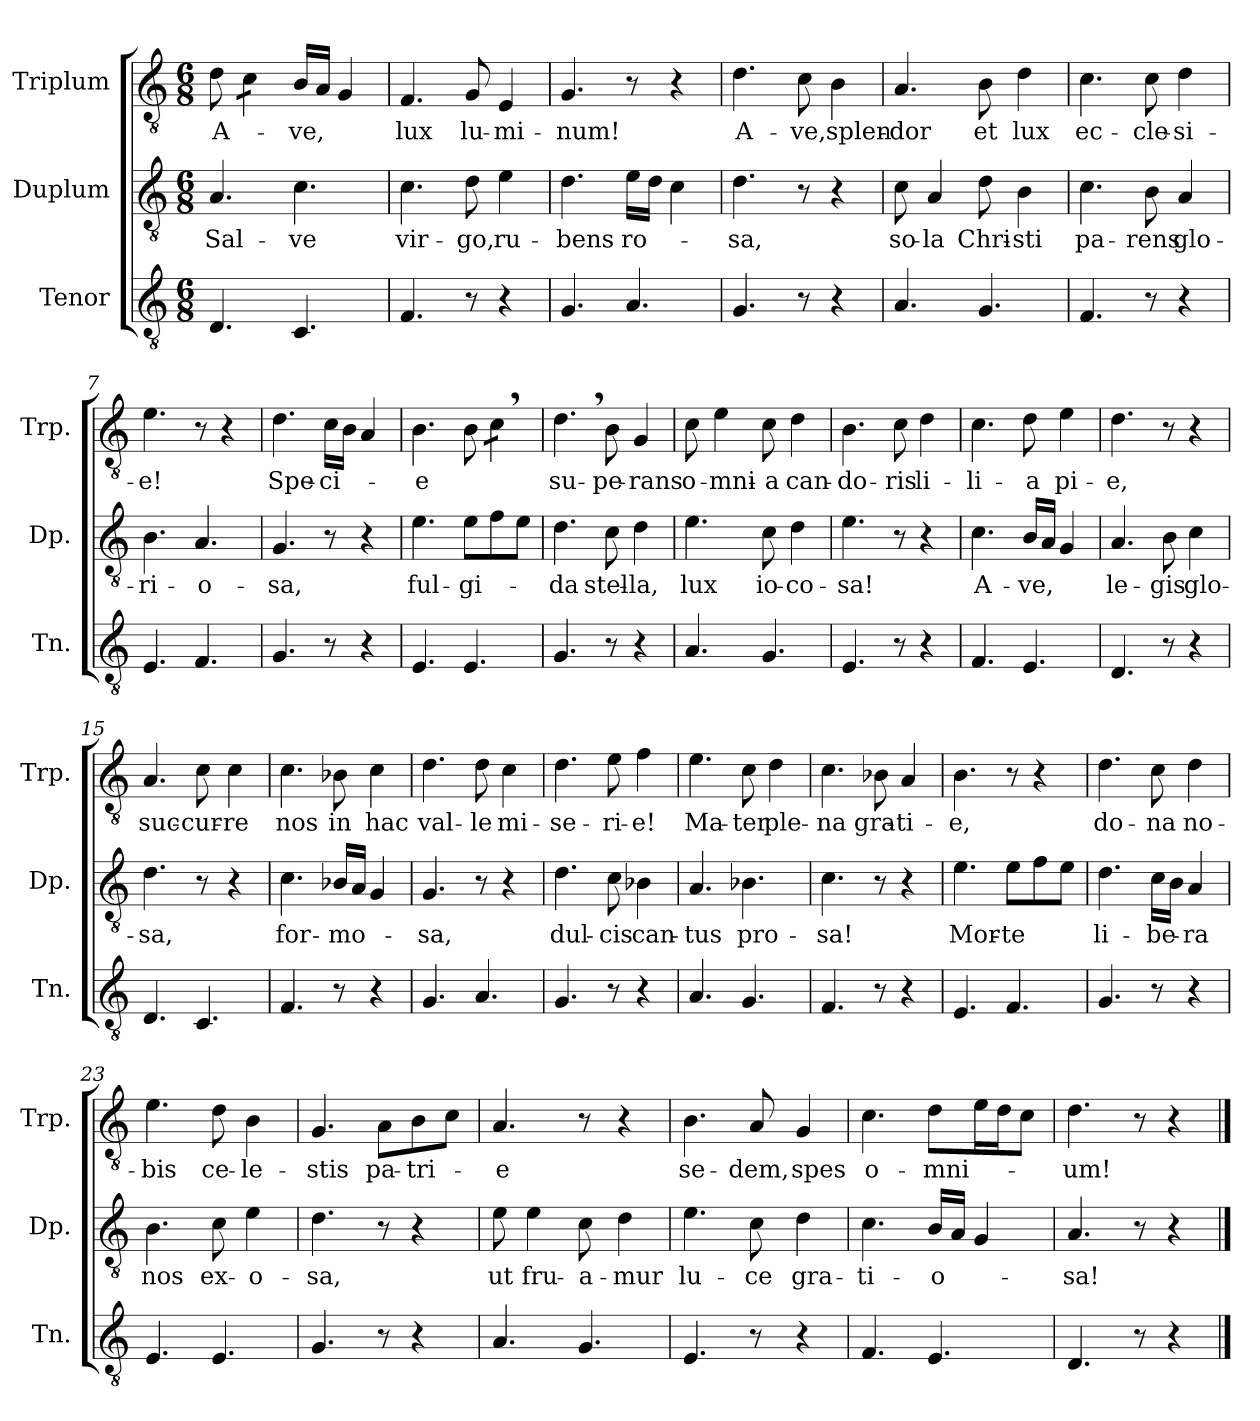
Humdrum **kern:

**kern	**kern	**text	**kern	**text
*part3	*part2	*part2	*part1	*part1
*staff3	*staff2	*staff2	*staff1	*staff1
*I"Tenor	*I"Duplum	*	*I"Triplum	*
*I'Tn.	*I'Dp.	*	*I'Trp.	*
*clefGv2	*clefGv2	*	*clefGv2	*
*k[]	*k[]	*	*k[]	*
*M6/8	*M6/8	*	*M6/8	*
=1	=1	=1	=1	=1
!	!	!LO:LY:b	!	!LO:LY:b
4.D/	4.A/	Sal-	8d\	A-
*	*	*	*tremolo	*
.	.	.	8c\L	.
.	.	.	8c\J	.
*	*	*	*Xtremolo	*
!	!	!LO:LY:b	!	!LO:LY:b
4.C/	4.c\	-ve	16B/LL	-ve,
.	.	.	16A/JJ	.
.	.	.	4G/	.
=2	=2	=2	=2	=2
!	!	!LO:LY:b	!	!LO:LY:b
4.F/	4.c\	vir-	4.F/	lux
!	!	!LO:LY:b	!	!LO:LY:b
8r	8d\	-go,	8G/	lu-
!	!	!LO:LY:b	!	!LO:LY:b
4r	4e\	ru-	4E/	-mi-
=3	=3	=3	=3	=3
!	!	!LO:LY:b	!	!LO:LY:b
4.G/	4.d\	-bens	4.G/	-num!
!	!	!LO:LY:b	!	!
4.A/	16e\LL	ro-	8r	.
.	16d\JJ	.	.	.
.	4c\	.	4r	.
=4	=4	=4	=4	=4
!	!	!LO:LY:b	!	!LO:LY:b
4.G/	4.d\	-sa,	4.d\	A-
!	!	!	!	!LO:LY:b
8r	8r	.	8c\	-ve,
!	!	!	!	!LO:LY:b
4r	4r	.	4B\	splen-
=5	=5	=5	=5	=5
!	!	!LO:LY:b	!	!LO:LY:b
4.A/	8c\	so-	4.A/	-dor
!	!	!LO:LY:b	!	!
.	4A/	-la	.	.
!	!	!LO:LY:b	!	!LO:LY:b
4.G/	8d\	Chri-	8B\	et
!	!	!LO:LY:b	!	!LO:LY:b
.	4B\	-sti	4d\	lux
=6	=6	=6	=6	=6
!	!	!LO:LY:b	!	!LO:LY:b
4.F/	4.c\	pa-	4.c\	ec-
!	!	!LO:LY:b	!	!LO:LY:b
8r	8B\	-rens	8c\	-cle-
!	!	!LO:LY:b	!	!LO:LY:b
4r	4A/	glo-	4d\	-si-
=7	=7	=7	=7	=7
!	!	!LO:LY:b	!	!LO:LY:b
4.E/	4.B\	-ri-	4.e\	-e!
!	!	!LO:LY:b	!	!
4.F/	4.A/	-o-	8r	.
.	.	.	4r	.
!!LO:LB:g=z
=8	=8	=8	=8	=8
!	!	!LO:LY:b	!	!LO:LY:b
4.G/	4.G/	-sa,	4.d\	Spe-
!	!	!	!	!LO:LY:b
8r	8r	.	16c\LL	-ci-
.	.	.	16B\JJ	.
4r	4r	.	4A/	.
=9	=9	=9	=9	=9
!	!	!LO:LY:b	!	!LO:LY:b
4.E/	4.e\	ful-	4.B\	-e
!	!	!LO:LY:b	!	!
4.E/	8e\L	-gi-	8B\	.
*	*	*	*tremolo	*
.	8f\	.	8c,\L	.
.	8e\J	.	8c,\J	.
*	*	*	*Xtremolo	*
=10	=10	=10	=10	=10
!	!	!LO:LY:b	!	!LO:LY:b
4.G/	4.d\	-da	4.d,\	su-
!	!	!LO:LY:b	!	!LO:LY:b
8r	8c\	stel-	8B\	-pe-
!	!	!LO:LY:b	!	!LO:LY:b
4r	4d\	-la,	4G/	-rans
=11	=11	=11	=11	=11
!	!	!LO:LY:b	!	!LO:LY:b
4.A/	4.e\	lux	8c\	o-
!	!	!	!	!LO:LY:b
.	.	.	4e\	-mni-
!	!	!LO:LY:b	!	!LO:LY:b
4.G/	8c\	io-	8c\	-a
!	!	!LO:LY:b	!	!LO:LY:b
.	4d\	-co-	4d\	can-
=12	=12	=12	=12	=12
!	!	!LO:LY:b	!	!LO:LY:b
4.E/	4.e\	-sa!	4.B\	-do-
!	!	!	!	!LO:LY:b
8r	8r	.	8c\	-ris
!	!	!	!	!LO:LY:b
4r	4r	.	4d\	li-
=13	=13	=13	=13	=13
!	!	!LO:LY:b	!	!LO:LY:b
4.F/	4.c\	A-	4.c\	-li-
!	!	!LO:LY:b	!	!LO:LY:b
4.E/	16B/LL	-ve,	8d\	-a
.	16A/JJ	.	.	.
!	!	!	!	!LO:LY:b
.	4G/	.	4e\	pi-
=14	=14	=14	=14	=14
!	!	!LO:LY:b	!	!LO:LY:b
4.D/	4.A/	le-	4.d\	-e,
!	!	!LO:LY:b	!	!
8r	8B\	-gis	8r	.
!	!	!LO:LY:b	!	!
4r	4c\	glo-	4r	.
=15	=15	=15	=15	=15
!	!	!LO:LY:b	!	!LO:LY:b
4.D/	4.d\	-sa,	4.A/	suc-
!	!	!	!	!LO:LY:b
4.C/	8r	.	8c\	-cur-
!	!	!	!	!LO:LY:b
.	4r	.	4c\	-re
!!LO:LB:g=z
=16	=16	=16	=16	=16
!	!	!LO:LY:b	!	!LO:LY:b
4.F/	4.c\	for-	4.c\	nos
!	!	!LO:LY:b	!	!LO:LY:b
8r	16B-i/LL	-mo-	8B-i\	in
.	16A/JJ	.	.	.
!	!	!	!	!LO:LY:b
4r	4G/	.	4c\	hac
=17	=17	=17	=17	=17
!	!	!LO:LY:b	!	!LO:LY:b
4.G/	4.G/	-sa,	4.d\	val-
!	!	!	!	!LO:LY:b
4.A/	8r	.	8d\	-le
!	!	!	!	!LO:LY:b
.	4r	.	4c\	mi-
=18	=18	=18	=18	=18
!	!	!LO:LY:b	!	!LO:LY:b
4.G/	4.d\	dul-	4.d\	-se-
!	!	!LO:LY:b	!	!LO:LY:b
8r	8c\	-cis	8e\	-ri-
!	!	!LO:LY:b	!	!LO:LY:b
4r	4B-i\	can-	4f\	-e!
=19	=19	=19	=19	=19
!	!	!LO:LY:b	!	!LO:LY:b
4.A/	4.A/	-tus	4.e\	Ma-
!	!	!LO:LY:b	!	!LO:LY:b
4.G/	4.B-i\	pro-	8c\	-ter
!	!	!	!	!LO:LY:b
.	.	.	4d\	ple-
=20	=20	=20	=20	=20
!	!	!LO:LY:b	!	!LO:LY:b
4.F/	4.c\	-sa!	4.c\	-na
!	!	!	!	!LO:LY:b
8r	8r	.	8B-i\	gra-
!	!	!	!	!LO:LY:b
4r	4r	.	4A/	-ti-
=21	=21	=21	=21	=21
!	!	!LO:LY:b	!	!LO:LY:b
4.E/	4.e\	Mor-	4.B\	-e,
!	!	!LO:LY:b	!	!
4.F/	8e\L	-te	8r	.
.	8f\	.	4r	.
.	8e\J	.	.	.
=22	=22	=22	=22	=22
!	!	!LO:LY:b	!	!LO:LY:b
4.G/	4.d\	li-	4.d\	do-
!	!	!LO:LY:b	!	!LO:LY:b
8r	16c\LL	-be-	8c\	-na
.	16B\JJ	.	.	.
!	!	!LO:LY:b	!	!LO:LY:b
4r	4A/	-ra	4d\	no-
=23	=23	=23	=23	=23
!	!	!LO:LY:b	!	!LO:LY:b
4.E/	4.B\	nos	4.e\	-bis
!	!	!LO:LY:b	!	!LO:LY:b
4.E/	8c\	ex-	8d\	ce-
!	!	!LO:LY:b	!	!LO:LY:b
.	4e\	-o-	4B\	-le-
!!LO:PB:g=z
=24	=24	=24	=24	=24
!	!	!LO:LY:b	!	!LO:LY:b
4.G/	4.d\	-sa,	4.G/	-stis
!	!	!	!	!LO:LY:b
8r	8r	.	8A\L	pa-
!	!	!	!	!LO:LY:b
4r	4r	.	8B\	-tri-
.	.	.	8c\J	.
=25	=25	=25	=25	=25
!	!	!LO:LY:b	!	!LO:LY:b
4.A/	8e\	ut	4.A/	-e
!	!	!LO:LY:b	!	!
.	4e\	fru-	.	.
!	!	!LO:LY:b	!	!
4.G/	8c\	-a-	8r	.
!	!	!LO:LY:b	!	!
.	4d\	-mur	4r	.
=26	=26	=26	=26	=26
!	!	!LO:LY:b	!	!LO:LY:b
4.E/	4.e\	lu-	4.B\	se-
!	!	!LO:LY:b	!	!LO:LY:b
8r	8c\	-ce	8A/	-dem,
!	!	!LO:LY:b	!	!LO:LY:b
4r	4d\	gra-	4G/	spes
=27	=27	=27	=27	=27
!	!	!LO:LY:b	!	!LO:LY:b
4.F/	4.c\	-ti-	4.c\	o-
!	!	!LO:LY:b	!	!LO:LY:b
4.E/	16B/LL	-o-	8d\L	-mni-
.	16A/JJ	.	.	.
.	4G/	.	16e\L	.
.	.	.	16d\J	.
.	.	.	8c\J	.
=28	=28	=28	=28	=28
!	!	!LO:LY:b	!	!LO:LY:b
4.D/	4.A/	-sa!	4.d\	-um!
8r	8r	.	8r	.
4r	4r	.	4r	.
==	==	==	==	==
*-	*-	*-	*-	*-
